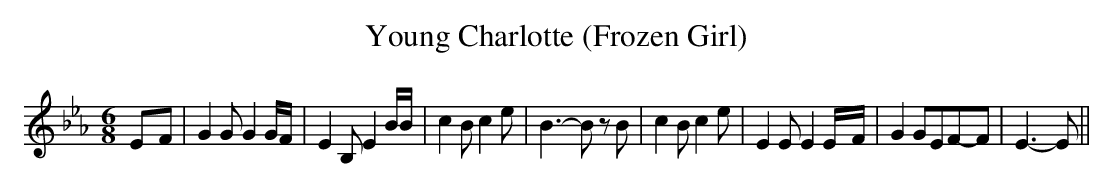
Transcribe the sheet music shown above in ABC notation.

X:1
T:Young Charlotte (Frozen Girl)
M:6/8
L:1/8
K:Eb
E-F| G2 G G2 G/2F/2| E2 B, E2 B/2B/2| c2 B c2 e| B3- B z B| c2 B c2 e|\
 E2 E E2E/2-F/2| G2 GEF-F| E3- E||
